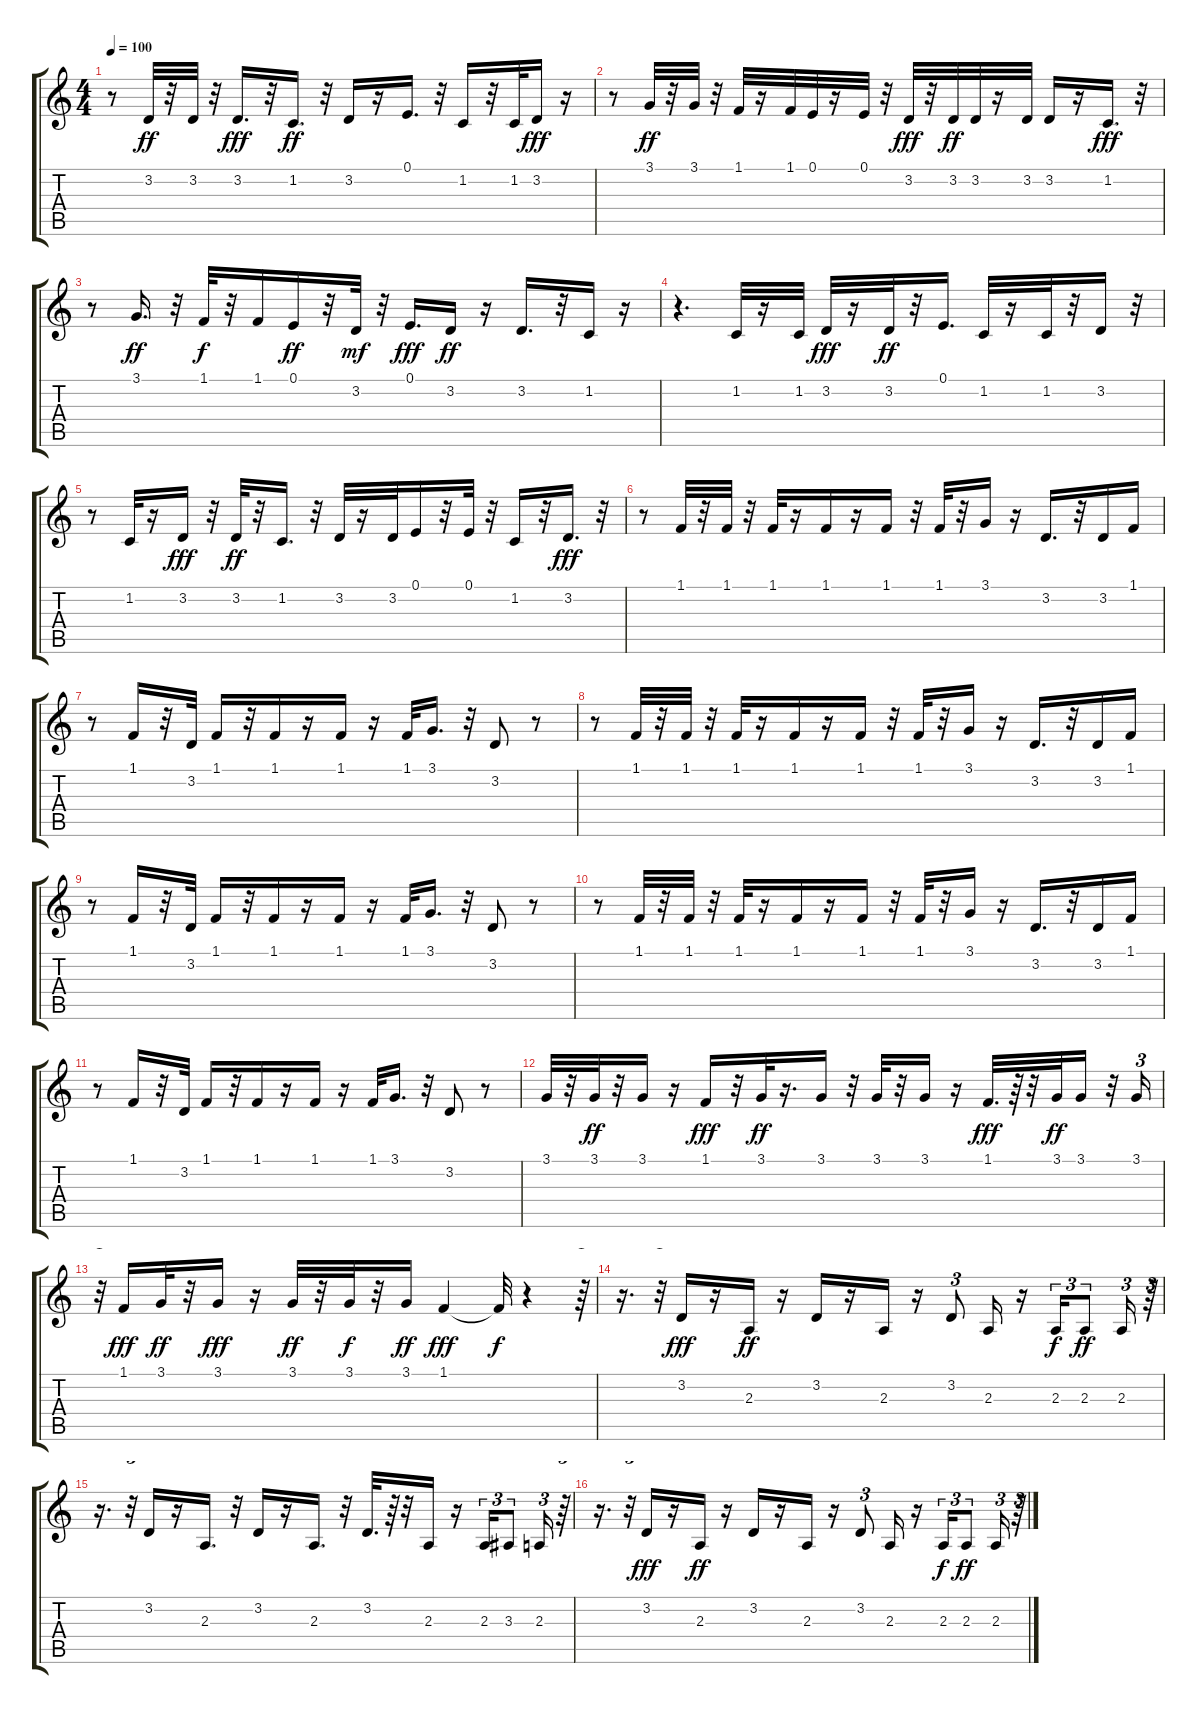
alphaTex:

\track "" {instrument choiraahs}
\staff {score tabs}
\tuning (E4 B3 G3 D3 A2 E2) {hide}
\ts (4 4)
\tempo 100
\clef g2
\ks c
r.8{dy ff} 3.2.32 r.32 3.2.32 r.32 3.2.16{d dy fff} r.32 1.2.16{d dy ff} r.32 3.2.16 r.16 0.1.16{d} r.32 1.2.16 r.32 1.2.32 3.2.16{dy fff} r.16 |
r.8 3.1.32{dy ff} r.32 3.1.32 r.32 1.1.32 r.16 1.1.32 0.1.32 r.16 0.1.32 r.32 3.2.32{dy fff} r.32 3.2.32{dy ff} 3.2.32 r.16 3.2.32 3.2.16 r.16 1.2.16{d dy fff} r.32 |
r.8 3.1.16{d dy ff} r.32 1.1.32{dy f} r.32 1.1.16 0.1.16{dy ff} r.32 3.2.32{dy mf} r.32 0.1.16{d dy fff} 3.2.16{dy ff} r.16 3.2.16{d} r.32 1.2.16 r.16 |
r.4{d} 1.2.32 r.16 1.2.32 3.2.32{dy fff} r.16 3.2.32{dy ff} r.32 0.1.16{d} 1.2.32 r.16 1.2.32 r.32 3.2.16 r.32 |
r.8 1.2.32 r.16 3.2.16{dy fff} r.32 3.2.32{dy ff} r.32 1.2.16{d} r.32 3.2.32 r.16 3.2.32 0.1.16 r.32 0.1.32 r.32 1.2.16 r.32 3.2.16{d dy fff} r.32 |
r.8 1.1.32 r.32 1.1.32 r.32 1.1.32 r.16 1.1.16 r.16 1.1.16 r.32 1.1.32 r.32 3.1.16 r.16 3.2.16{d} r.32 3.2.16 1.1.16 |
r.8 1.1.16 r.32 3.2.32 1.1.16 r.32 1.1.16 r.16 1.1.16 r.16 1.1.32 3.1.16{d} r.32 3.2.8 r.8 |
r.8 1.1.32 r.32 1.1.32 r.32 1.1.32 r.16 1.1.16 r.16 1.1.16 r.32 1.1.32 r.32 3.1.16 r.16 3.2.16{d} r.32 3.2.16 1.1.16 |
r.8 1.1.16 r.32 3.2.32 1.1.16 r.32 1.1.16 r.16 1.1.16 r.16 1.1.32 3.1.16{d} r.32 3.2.8 r.8 |
r.8 1.1.32 r.32 1.1.32 r.32 1.1.32 r.16 1.1.16 r.16 1.1.16 r.32 1.1.32 r.32 3.1.16 r.16 3.2.16{d} r.32 3.2.16 1.1.16 |
r.8 1.1.16 r.32 3.2.32 1.1.16 r.32 1.1.16 r.16 1.1.16 r.16 1.1.32 3.1.16{d} r.32 3.2.8 r.8 |
3.1.32 r.32 3.1.32{dy ff} r.32 3.1.16 r.16 1.1.16{dy fff} r.32 3.1.32{dy ff} r.16{d} 3.1.16 r.32 3.1.32 r.32 3.1.16 r.16 1.1.32{d dy fff} r.64 r.32 3.1.32{dy ff} 3.1.16 r.32 3.1.16{tu (3 2)} |
r.32{tu (3 2)} 1.1.16{dy fff} 3.1.32{dy ff} r.32 3.1.16{dy fff} r.16 3.1.32{dy ff} r.32 3.1.32{dy f} r.32 3.1.16{dy ff} 1.1.4{dy fff} 1.1{t}.32{dy f} r.4 r.64{tu (3 2)} |
r.16{d} r.32{tu (3 2)} 3.2.16{dy fff} r.16 2.3.16{dy ff} r.16 3.2.16 r.16 2.3.16 r.16 3.2.8{tu (3 2)} 2.3.16 r.16 2.3.16{tu (3 2) dy f} 2.3.8{tu (3 2) dy ff} 2.3.16{tu (3 2)} r.64{tu (3 2)} |
r.16{d} r.32{tu (3 2)} 3.2.16 r.16 2.3.16{d} r.32 3.2.16 r.16 2.3.16{d} r.32 3.2.32{d} r.64 r.32 2.3.16 r.16 2.3.16{tu (3 2)} 3.3.8{tu (3 2)} 2.3.16{tu (3 2)} r.64{tu (3 2)} |
r.16{d} r.32{tu (3 2)} 3.2.16{dy fff} r.16 2.3.16{dy ff} r.16 3.2.16 r.16 2.3.16 r.16 3.2.8{tu (3 2)} 2.3.16 r.16 2.3.16{tu (3 2) dy f} 2.3.8{tu (3 2) dy ff} 2.3.16{tu (3 2)} r.64{tu (3 2)}
